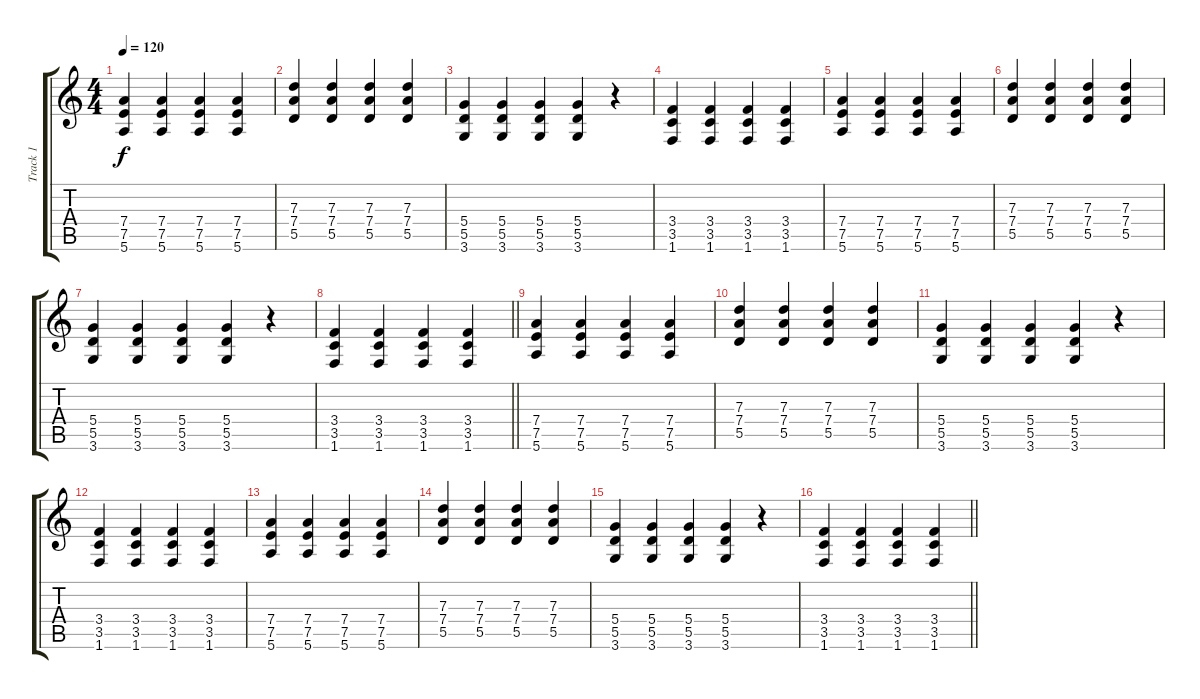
\track ("Track 1" "Track 1") {instrument distortionguitar}
\staff {score tabs}
\tuning (E4 B3 G3 D3 A2 E2) {hide}
\ts (4 4)
\tempo 120
\clef g2
\ks c
(7.4 7.5 5.6).4{dy f} (7.4 7.5 5.6).4 (7.4 7.5 5.6).4 (7.4 7.5 5.6).4 |
(7.3 7.4 5.5).4 (7.3 7.4 5.5).4 (7.3 7.4 5.5).4 (7.3 7.4 5.5).4 |
(5.4 5.5 3.6).4 (5.4 5.5 3.6).4 (5.4 5.5 3.6).4 (5.4 5.5 3.6).4 r.4 |
(3.4 3.5 1.6).4 (3.4 3.5 1.6).4 (3.4 3.5 1.6).4 (3.4 3.5 1.6).4 |
(7.4 7.5 5.6).4 (7.4 7.5 5.6).4 (7.4 7.5 5.6).4 (7.4 7.5 5.6).4 |
(7.3 7.4 5.5).4 (7.3 7.4 5.5).4 (7.3 7.4 5.5).4 (7.3 7.4 5.5).4 |
(5.4 5.5 3.6).4 (5.4 5.5 3.6).4 (5.4 5.5 3.6).4 (5.4 5.5 3.6).4 r.4 |
\barLineRight lightlight
(3.4 3.5 1.6).4 (3.4 3.5 1.6).4 (3.4 3.5 1.6).4 (3.4 3.5 1.6).4 |
(7.4 7.5 5.6).4 (7.4 7.5 5.6).4 (7.4 7.5 5.6).4 (7.4 7.5 5.6).4 |
(7.3 7.4 5.5).4 (7.3 7.4 5.5).4 (7.3 7.4 5.5).4 (7.3 7.4 5.5).4 |
(5.4 5.5 3.6).4 (5.4 5.5 3.6).4 (5.4 5.5 3.6).4 (5.4 5.5 3.6).4 r.4 |
(3.4 3.5 1.6).4 (3.4 3.5 1.6).4 (3.4 3.5 1.6).4 (3.4 3.5 1.6).4 |
(7.4 7.5 5.6).4 (7.4 7.5 5.6).4 (7.4 7.5 5.6).4 (7.4 7.5 5.6).4 |
(7.3 7.4 5.5).4 (7.3 7.4 5.5).4 (7.3 7.4 5.5).4 (7.3 7.4 5.5).4 |
(5.4 5.5 3.6).4 (5.4 5.5 3.6).4 (5.4 5.5 3.6).4 (5.4 5.5 3.6).4 r.4 |
\barLineRight lightlight
(3.4 3.5 1.6).4 (3.4 3.5 1.6).4 (3.4 3.5 1.6).4 (3.4 3.5 1.6).4
